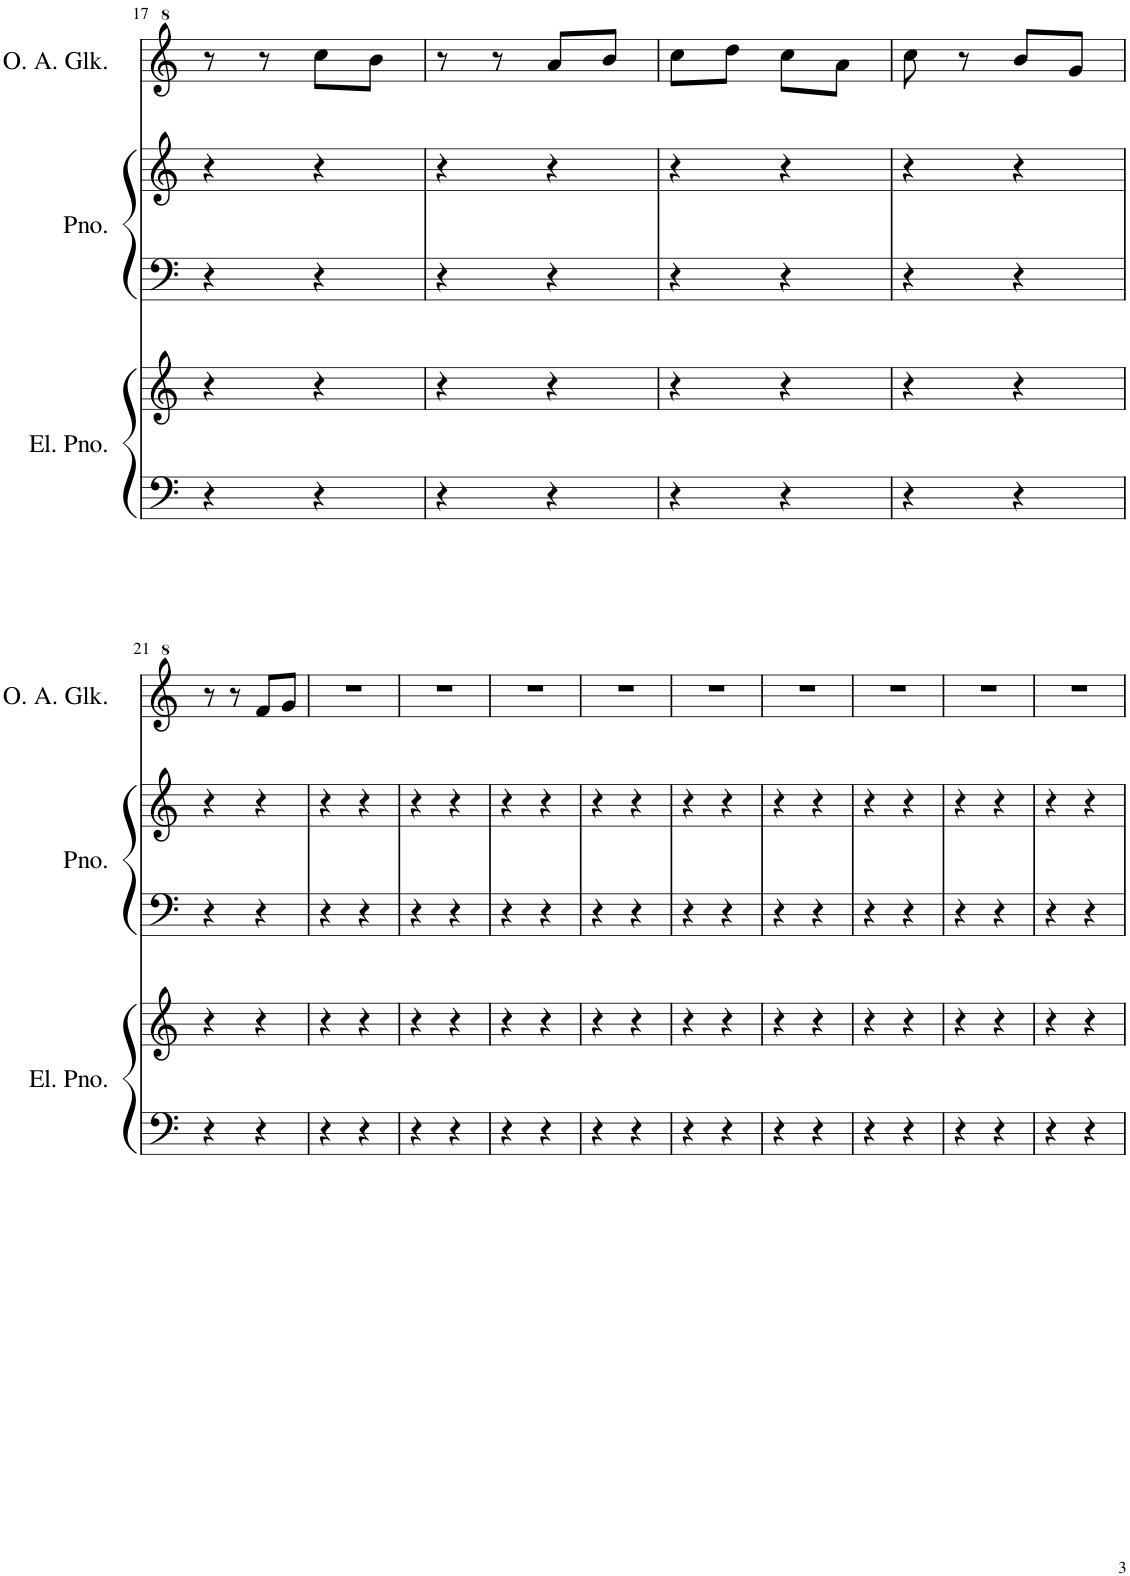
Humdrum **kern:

**kern	**kern	**kern	**kern	**kern
*part3	*part3	*part2	*part2	*part1
*staff5	*staff4	*staff3	*staff2	*staff1
*I"エレクトリックピアノ	*	*I"Piano	*	*I"ORFF アルトグロッケンシュピール
*	*	*I'Pno.	*	*
!!LO:PB:g=z
*clefF4	*clefG2	*clefF4	*clefG2	*clefG^2
*k[]	*k[]	*k[]	*k[]	*k[]
*M2/4	*M2/4	*M2/4	*M2/4	*M2/4
=17	=17	=17	=17	=17
4r	4r	4r	4r	8r
.	.	.	.	8r
4r	4r	4r	4r	8ccc\L
.	.	.	.	8bb\J
=18	=18	=18	=18	=18
4r	4r	4r	4r	8r
.	.	.	.	8r
4r	4r	4r	4r	8aa/L
.	.	.	.	8bb/J
=19	=19	=19	=19	=19
4r	4r	4r	4r	8ccc\L
.	.	.	.	8ddd\J
4r	4r	4r	4r	8ccc\L
.	.	.	.	8aa\J
=20	=20	=20	=20	=20
4r	4r	4r	4r	8ccc\
.	.	.	.	8r
4r	4r	4r	4r	8bb/L
.	.	.	.	8gg/J
!!LO:LB:g=z
=21	=21	=21	=21	=21
4r	4r	4r	4r	8r
.	.	.	.	8r
4r	4r	4r	4r	8ff/L
.	.	.	.	8gg/J
=22	=22	=22	=22	=22
4r	4r	4r	4r	2r
4r	4r	4r	4r	.
=23	=23	=23	=23	=23
4r	4r	4r	4r	2r
4r	4r	4r	4r	.
=24	=24	=24	=24	=24
4r	4r	4r	4r	2r
4r	4r	4r	4r	.
=25	=25	=25	=25	=25
4r	4r	4r	4r	2r
4r	4r	4r	4r	.
=26	=26	=26	=26	=26
4r	4r	4r	4r	2r
4r	4r	4r	4r	.
=27	=27	=27	=27	=27
4r	4r	4r	4r	2r
4r	4r	4r	4r	.
=28	=28	=28	=28	=28
4r	4r	4r	4r	2r
4r	4r	4r	4r	.
=29	=29	=29	=29	=29
4r	4r	4r	4r	2r
4r	4r	4r	4r	.
=30	=30	=30	=30	=30
4r	4r	4r	4r	2r
4r	4r	4r	4r	.
=	=	=	=	=
*-	*-	*-	*-	*-
